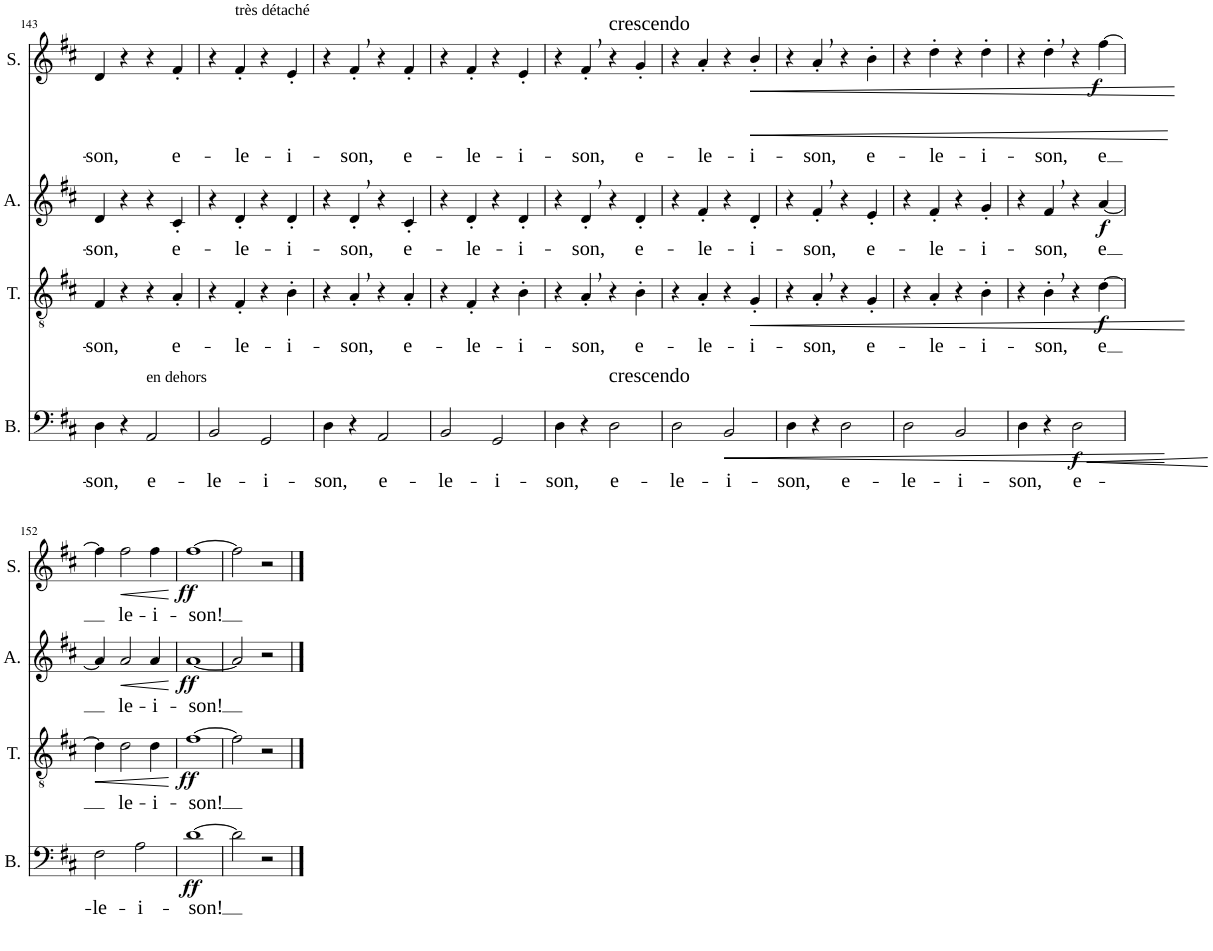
**kern	**text	**dynam	**kern	**text	**dynam	**kern	**text	**dynam	**kern	**text	**dynam
*part4	*part4	*part4	*part3	*part3	*part3	*part2	*part2	*part2	*part1	*part1	*part1
*staff4	*staff4	*staff4	*staff3	*staff3	*staff3	*staff2	*staff2	*staff2	*staff1	*staff1	*staff1
*I"Bass	*	*	*I"Tenor	*	*	*I"Alto	*	*	*I"Soprano	*	*
*I'B.	*	*	*I'T.	*	*	*I'A.	*	*	*I'S.	*	*
!!LO:PB:g=z
*clefF4	*	*	*clefGv2	*	*	*clefG2	*	*	*clefG2	*	*
*k[f#c#]	*	*	*k[f#c#]	*	*	*k[f#c#]	*	*	*k[f#c#]	*	*
*M4/4	*	*	*M4/4	*	*	*M4/4	*	*	*M4/4	*	*
=143	=143	=143	=143	=143	=143	=143	=143	=143	=143	=143	=143
!	!LO:LY:b	!	!	!LO:LY:b	!	!	!LO:LY:b	!	!	!LO:LY:b	!
4D\	-son,	.	4F#/	-son,	.	4d/	-son,	.	4d/	-son,	.
4r	.	.	4r	.	.	4r	.	.	4r	.	.
!LO:TX:a:t=en dehors	!	!	!	!	!	!	!	!	!	!	!
!	!LO:LY:b	!	!	!	!	!	!	!	!	!	!
2AA/	e-	.	4r	.	.	4r	.	.	4r	.	.
!	!	!	!	!LO:LY:b	!	!	!LO:LY:b	!	!	!LO:LY:b	!
.	.	.	4A'/	e-	.	4c#'/	e-	.	4f#'/	e-	.
=144	=144	=144	=144	=144	=144	=144	=144	=144	=144	=144	=144
!	!LO:LY:b	!	!	!	!	!	!	!	!	!	!
2BB/	-le-	.	4r	.	.	4r	.	.	4r	.	.
!	!	!	!	!	!	!	!	!	!LO:TX:a:t=très détaché	!	!
!	!	!	!	!LO:LY:b	!	!	!LO:LY:b	!	!	!LO:LY:b	!
.	.	.	4F#'/	-le-	.	4d'/	-le-	.	4f#'/	-le-	.
!	!LO:LY:b	!	!	!	!	!	!	!	!	!	!
2GG/	-i-	.	4r	.	.	4r	.	.	4r	.	.
!	!	!	!	!LO:LY:b	!	!	!LO:LY:b	!	!	!LO:LY:b	!
.	.	.	4B'\	-i-	.	4d'/	-i-	.	4e'/	-i-	.
=145	=145	=145	=145	=145	=145	=145	=145	=145	=145	=145	=145
!	!LO:LY:b	!	!	!	!	!	!	!	!	!	!
4D\	-son,	.	4r	.	.	4r	.	.	4r	.	.
!	!	!	!	!LO:LY:b	!	!	!LO:LY:b	!	!	!LO:LY:b	!
4r	.	.	4A',/	-son,	.	4d',/	-son,	.	4f#',/	-son,	.
!	!LO:LY:b	!	!	!	!	!	!	!	!	!	!
2AA/	e-	.	4r	.	.	4r	.	.	4r	.	.
!	!	!	!	!LO:LY:b	!	!	!LO:LY:b	!	!	!LO:LY:b	!
.	.	.	4A'/	e-	.	4c#'/	e-	.	4f#'/	e-	.
=146	=146	=146	=146	=146	=146	=146	=146	=146	=146	=146	=146
!	!LO:LY:b	!	!	!	!	!	!	!	!	!	!
2BB/	-le-	.	4r	.	.	4r	.	.	4r	.	.
!	!	!	!	!LO:LY:b	!	!	!LO:LY:b	!	!	!LO:LY:b	!
.	.	.	4F#'/	-le-	.	4d'/	-le-	.	4f#'/	-le-	.
!	!LO:LY:b	!	!	!	!	!	!	!	!	!	!
2GG/	-i-	.	4r	.	.	4r	.	.	4r	.	.
!	!	!	!	!LO:LY:b	!	!	!LO:LY:b	!	!	!LO:LY:b	!
.	.	.	4B'\	-i-	.	4d'/	-i-	.	4e'/	-i-	.
=147	=147	=147	=147	=147	=147	=147	=147	=147	=147	=147	=147
!	!LO:LY:b	!	!	!	!	!	!	!	!	!	!
4D\	-son,	.	4r	.	.	4r	.	.	4r	.	.
!	!	!	!	!LO:LY:b	!	!	!LO:LY:b	!	!	!LO:LY:b	!
4r	.	.	4A',/	-son,	.	4d',/	-son,	.	4f#',/	-son,	.
!	!	!	!	!	!	!	!	!	!LO:TX:a:t=crescendo	!	!
!LO:TX:a:t=crescendo	!	!	!	!	!	!	!	!	!	!	!
!	!LO:LY:b	!	!	!	!	!	!	!	!	!	!
2D\	e-	.	4r	.	.	4r	.	.	4r	.	.
!	!	!	!	!LO:LY:b	!	!	!LO:LY:b	!	!	!LO:LY:b	!
.	.	.	4B'\	e-	.	4d'/	e-	.	4g'/	e-	.
=148	=148	=148	=148	=148	=148	=148	=148	=148	=148	=148	=148
!	!LO:LY:b	!	!	!	!	!	!	!	!	!	!
2D\	-le-	.	4r	.	.	4r	.	.	4r	.	.
!	!	!	!	!LO:LY:b	!	!	!LO:LY:b	!	!	!LO:LY:b	!
.	.	.	4A'/	-le-	.	4f#'/	-le-	.	4a'/	-le-	.
!	!LO:LY:b	!LO:HP:b	!	!	!	!	!	!	!	!	!
2BB/	-i-	<	4r	.	.	4r	.	.	4r	.	.
!	!	!	!	!LO:LY:b	!LO:HP:b	!	!LO:LY:b	!	!	!LO:LY:b	!LO:HP:b
!	!	!	!	!	!	!	!	!	!	!	!LO:HP:n=1:b
.	.	.	4G'/	-i-	<	4d'/	-i-	.	4b'/	-i-	< <
.	.	[	.	.	[	.	.	.	.	.	[
=149	=149	=149	=149	=149	=149	=149	=149	=149	=149	=149	=149
!	!LO:LY:b	!	!	!	!	!	!	!	!	!	!
4D\	-son,	.	4r	.	.	4r	.	.	4r	.	.
!	!	!	!	!LO:LY:b	!	!	!LO:LY:b	!	!	!LO:LY:b	!
4r	.	.	4A',/	-son,	.	4f#',/	-son,	.	4a',/	-son,	[
!	!LO:LY:b	!	!	!	!	!	!	!	!	!	!
2D\	e-	.	4r	.	.	4r	.	.	4r	.	.
!	!	!	!	!LO:LY:b	!	!	!LO:LY:b	!	!	!LO:LY:b	!
.	.	.	4G'/	e-	.	4e'/	e-	.	4b'\	e-	.
=150	=150	=150	=150	=150	=150	=150	=150	=150	=150	=150	=150
!	!LO:LY:b	!	!	!	!	!	!	!	!	!	!
2D\	-le-	.	4r	.	.	4r	.	.	4r	.	.
!	!	!	!	!LO:LY:b	!	!	!LO:LY:b	!	!	!LO:LY:b	!
.	.	.	4A'/	-le-	.	4f#'/	-le-	.	4dd'\	-le-	.
!	!LO:LY:b	!	!	!	!	!	!	!	!	!	!
2BB/	-i-	.	4r	.	.	4r	.	.	4r	.	.
!	!	!	!	!LO:LY:b	!	!	!LO:LY:b	!	!	!LO:LY:b	!
.	.	.	4B'\	-i-	.	4g'/	-i-	.	4dd'\	-i-	.
=151	=151	=151	=151	=151	=151	=151	=151	=151	=151	=151	=151
!	!LO:LY:b	!	!	!	!	!	!	!	!	!	!
4D\	-son,	.	4r	.	.	4r	.	.	4r	.	.
!	!	!	!	!LO:LY:b	!	!	!LO:LY:b	!	!	!LO:LY:b	!
4r	.	.	4B',\	-son,	.	4f#,/	-son,	.	4dd',\	-son,	.
!	!LO:LY:b	!LO:HP:b	!	!	!	!	!	!	!	!	!
!	!	!LO:DY:n=1:b	!	!	!	!	!	!	!	!	!
2D\	e-	< f	4r	.	.	4r	.	.	4r	.	.
!	!	!	!	!LO:LY:b	!LO:DY:b	!	!LO:LY:b	!LO:DY:b	!	!LO:LY:b	!LO:DY:b
.	.	.	[4d\	e	f	[4a/	e	f	[4ff#\	e	f
.	.	[	.	.	.	.	.	.	.	.	.
!!LO:LB:g=z
=152	=152	=152	=152	=152	=152	=152	=152	=152	=152	=152	=152
!	!LO:LY:b	!	!	!	!LO:HP:b	!	!	!	!	!	!
2F#\	-le-	.	4d\]	.	<	4a/]	.	.	4ff#\]	.	.
!	!	!	!	!LO:LY:b	!	!	!LO:LY:b	!LO:HP:b	!	!LO:LY:b	!LO:HP:b
.	.	.	2d\	le-	.	2a/	le-	<	2ff#\	le-	<
!	!LO:LY:b	!	!	!	!	!	!	!	!	!	!
2A\	-i-	.	.	.	.	.	.	.	.	.	.
!	!	!	!	!LO:LY:b	!	!	!LO:LY:b	!	!	!LO:LY:b	!
.	.	.	4d\	-i-	.	4a/	-i-	.	4ff#\	-i-	.
.	.	.	.	.	[	.	.	[	.	.	[
=153	=153	=153	=153	=153	=153	=153	=153	=153	=153	=153	=153
!	!LO:LY:b	!LO:DY:b	!	!LO:LY:b	!LO:DY:b	!	!LO:LY:b	!LO:DY:b	!	!LO:LY:b	!LO:DY:b
[1d	-son!	ff	[1f#	-son!	ff	[1a	-son!	ff	[1ff#	-son!	ff
=154	=154	=154	=154	=154	=154	=154	=154	=154	=154	=154	=154
2d\]	.	.	2f#\]	.	.	2a/]	.	.	2ff#\]	.	.
2r	.	.	2r	.	.	2r	.	.	2r	.	.
==	==	==	==	==	==	==	==	==	==	==	==
*-	*-	*-	*-	*-	*-	*-	*-	*-	*-	*-	*-
